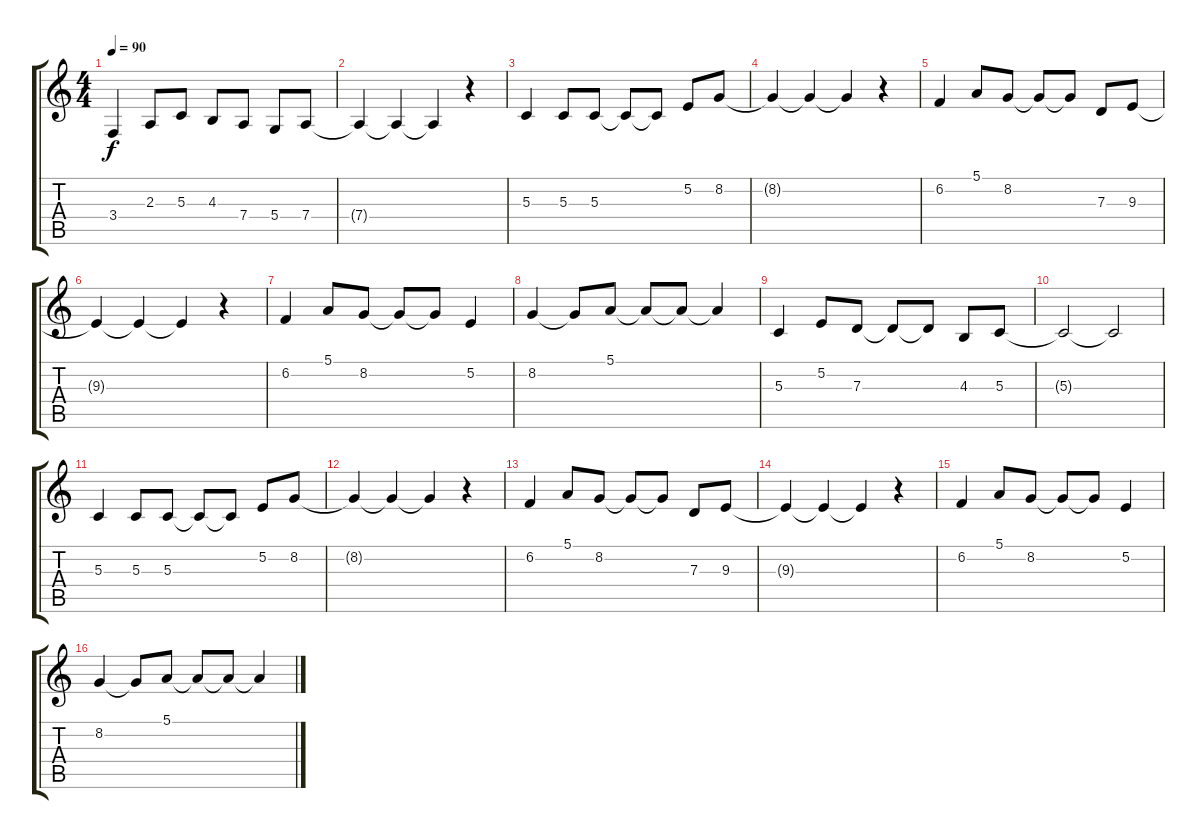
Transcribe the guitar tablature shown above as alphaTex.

\track "" {instrument pad1newage}
\staff {score tabs}
\tuning (E4 B3 G3 D3 A2 E2) {hide}
\ts (4 4)
\tempo 90
\clef g2
\ks c
3.4.4{dy f} 2.3.8 5.3.8 4.3.8 7.4.8 5.4.8 7.4.8 |
7.4{t}.4 7.4{t}.4 7.4{t}.4 r.4 |
5.3.4 5.3.8 5.3.8 5.3{t}.8 5.3{t}.8 5.2.8 8.2.8 |
8.2{t}.4 8.2{t}.4 8.2{t}.4 r.4 |
6.2.4 5.1.8 8.2.8 8.2{t}.8 8.2{t}.8 7.3.8 9.3.8 |
9.3{t}.4 9.3{t}.4 9.3{t}.4 r.4 |
6.2.4 5.1.8 8.2.8 8.2{t}.8 8.2{t}.8 5.2.4 |
8.2.4 8.2{t}.8 5.1.8 5.1{t}.8 5.1{t}.8 5.1{t}.4 |
5.3.4 5.2.8 7.3.8 7.3{t}.8 7.3{t}.8 4.3.8 5.3.8 |
5.3{t}.2 5.3{t}.2 |
5.3.4 5.3.8 5.3.8 5.3{t}.8 5.3{t}.8 5.2.8 8.2.8 |
8.2{t}.4 8.2{t}.4 8.2{t}.4 r.4 |
6.2.4 5.1.8 8.2.8 8.2{t}.8 8.2{t}.8 7.3.8 9.3.8 |
9.3{t}.4 9.3{t}.4 9.3{t}.4 r.4 |
6.2.4 5.1.8 8.2.8 8.2{t}.8 8.2{t}.8 5.2.4 |
8.2.4 8.2{t}.8 5.1.8 5.1{t}.8 5.1{t}.8 5.1{t}.4
